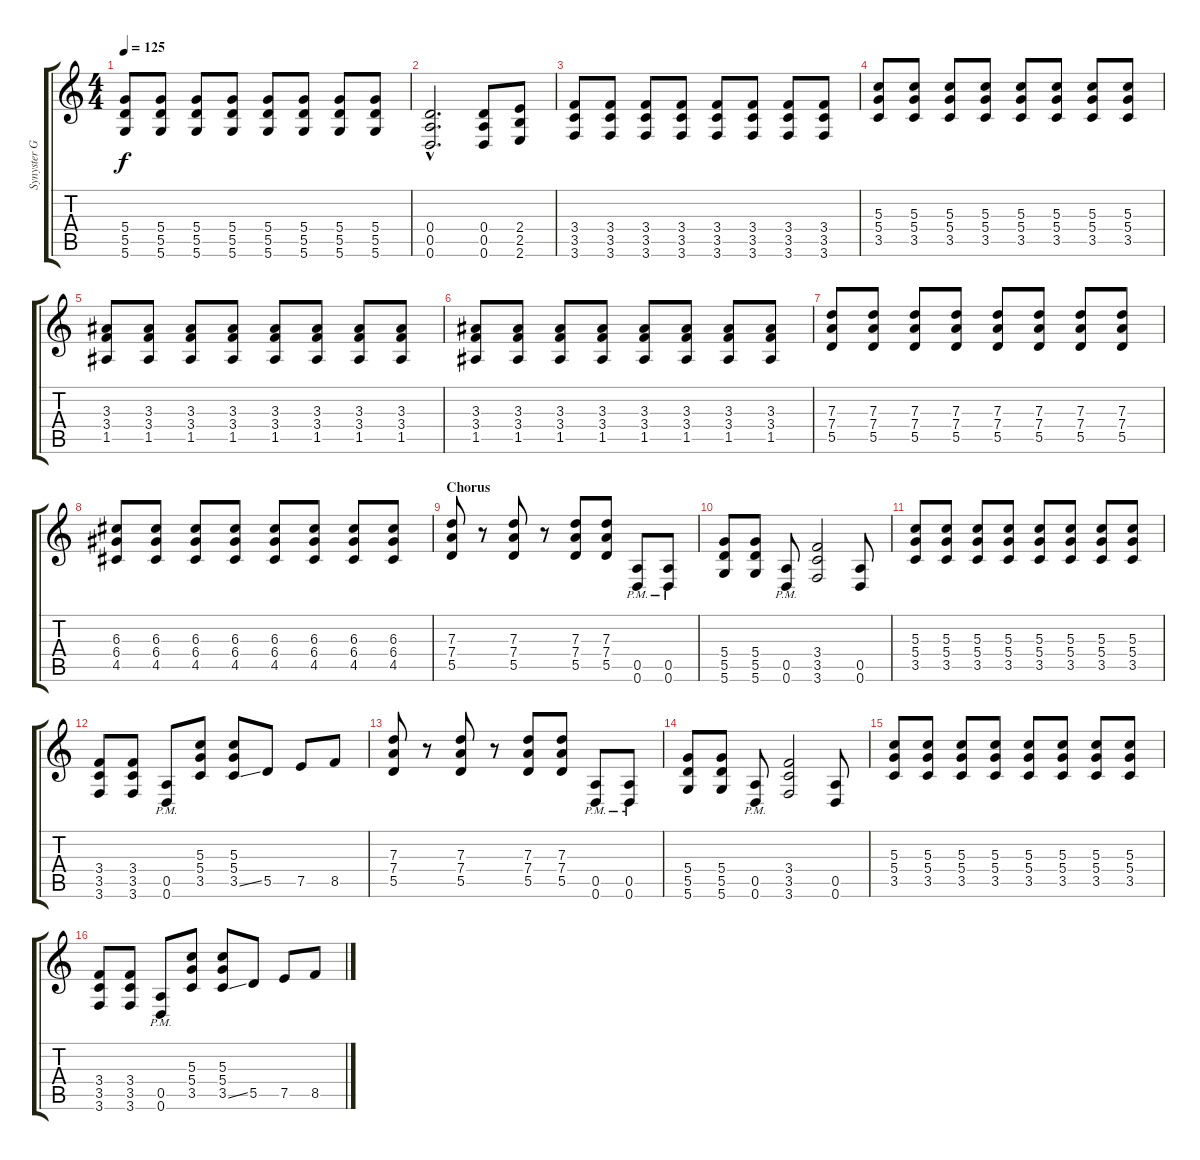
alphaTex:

\track ("Synyster Gates " "Synyster G") {instrument overdrivenguitar}
\staff {score tabs}
\tuning (E4 B3 G3 D3 A2 D2) {hide}
\ts (4 4)
\tempo 125
\clef g2
\ks c
(5.4 5.5 5.6).8{dy f} (5.4 5.5 5.6).8 (5.4 5.5 5.6).8 (5.4 5.5 5.6).8 (5.4 5.5 5.6).8 (5.4 5.5 5.6).8 (5.4 5.5 5.6).8 (5.4 5.5 5.6).8 |
(0.4{hac} 0.5{hac} 0.6{hac}).2{d} (0.4 0.5 0.6).8 (2.4 2.5 2.6).8 |
(3.4 3.5 3.6).8 (3.4 3.5 3.6).8 (3.4 3.5 3.6).8 (3.4 3.5 3.6).8 (3.4 3.5 3.6).8 (3.4 3.5 3.6).8 (3.4 3.5 3.6).8 (3.4 3.5 3.6).8 |
(5.3 5.4 3.5).8 (5.3 5.4 3.5).8 (5.3 5.4 3.5).8 (5.3 5.4 3.5).8 (5.3 5.4 3.5).8 (5.3 5.4 3.5).8 (5.3 5.4 3.5).8 (5.3 5.4 3.5).8 |
(3.3 3.4 1.5).8 (3.3 3.4 1.5).8 (3.3 3.4 1.5).8 (3.3 3.4 1.5).8 (3.3 3.4 1.5).8 (3.3 3.4 1.5).8 (3.3 3.4 1.5).8 (3.3 3.4 1.5).8 |
(3.3 3.4 1.5).8 (3.3 3.4 1.5).8 (3.3 3.4 1.5).8 (3.3 3.4 1.5).8 (3.3 3.4 1.5).8 (3.3 3.4 1.5).8 (3.3 3.4 1.5).8 (3.3 3.4 1.5).8 |
(7.3 7.4 5.5).8 (7.3 7.4 5.5).8 (7.3 7.4 5.5).8 (7.3 7.4 5.5).8 (7.3 7.4 5.5).8 (7.3 7.4 5.5).8 (7.3 7.4 5.5).8 (7.3 7.4 5.5).8 |
(6.3 6.4 4.5).8 (6.3 6.4 4.5).8 (6.3 6.4 4.5).8 (6.3 6.4 4.5).8 (6.3 6.4 4.5).8 (6.3 6.4 4.5).8 (6.3 6.4 4.5).8 (6.3 6.4 4.5).8 |
\section ("" "Chorus")
(7.3 7.4 5.5).8 r.8 (7.3 7.4 5.5).8 r.8 (7.3 7.4 5.5).8 (7.3 7.4 5.5).8 (0.5{pm} 0.6{pm}).8 (0.5{pm} 0.6{pm}).8 |
(5.4 5.5 5.6).8 (5.4 5.5 5.6).8 (0.5{pm} 0.6{pm}).8 (3.4 3.5 3.6).2 (0.5 0.6).8 |
(5.3 5.4 3.5).8 (5.3 5.4 3.5).8 (5.3 5.4 3.5).8 (5.3 5.4 3.5).8 (5.3 5.4 3.5).8 (5.3 5.4 3.5).8 (5.3 5.4 3.5).8 (5.3 5.4 3.5).8 |
(3.4 3.5 3.6).8 (3.4 3.5 3.6).8 (0.5{pm} 0.6{pm}).8 (5.3 5.4 3.5).8 (5.3 5.4 3.5{ss}).8 5.5.8 7.5.8 8.5.8 |
(7.3 7.4 5.5).8 r.8 (7.3 7.4 5.5).8 r.8 (7.3 7.4 5.5).8 (7.3 7.4 5.5).8 (0.5{pm} 0.6{pm}).8 (0.5{pm} 0.6{pm}).8 |
(5.4 5.5 5.6).8 (5.4 5.5 5.6).8 (0.5{pm} 0.6{pm}).8 (3.4 3.5 3.6).2 (0.5 0.6).8 |
(5.3 5.4 3.5).8 (5.3 5.4 3.5).8 (5.3 5.4 3.5).8 (5.3 5.4 3.5).8 (5.3 5.4 3.5).8 (5.3 5.4 3.5).8 (5.3 5.4 3.5).8 (5.3 5.4 3.5).8 |
(3.4 3.5 3.6).8 (3.4 3.5 3.6).8 (0.5{pm} 0.6{pm}).8 (5.3 5.4 3.5).8 (5.3 5.4 3.5{ss}).8 5.5.8 7.5.8 8.5.8
